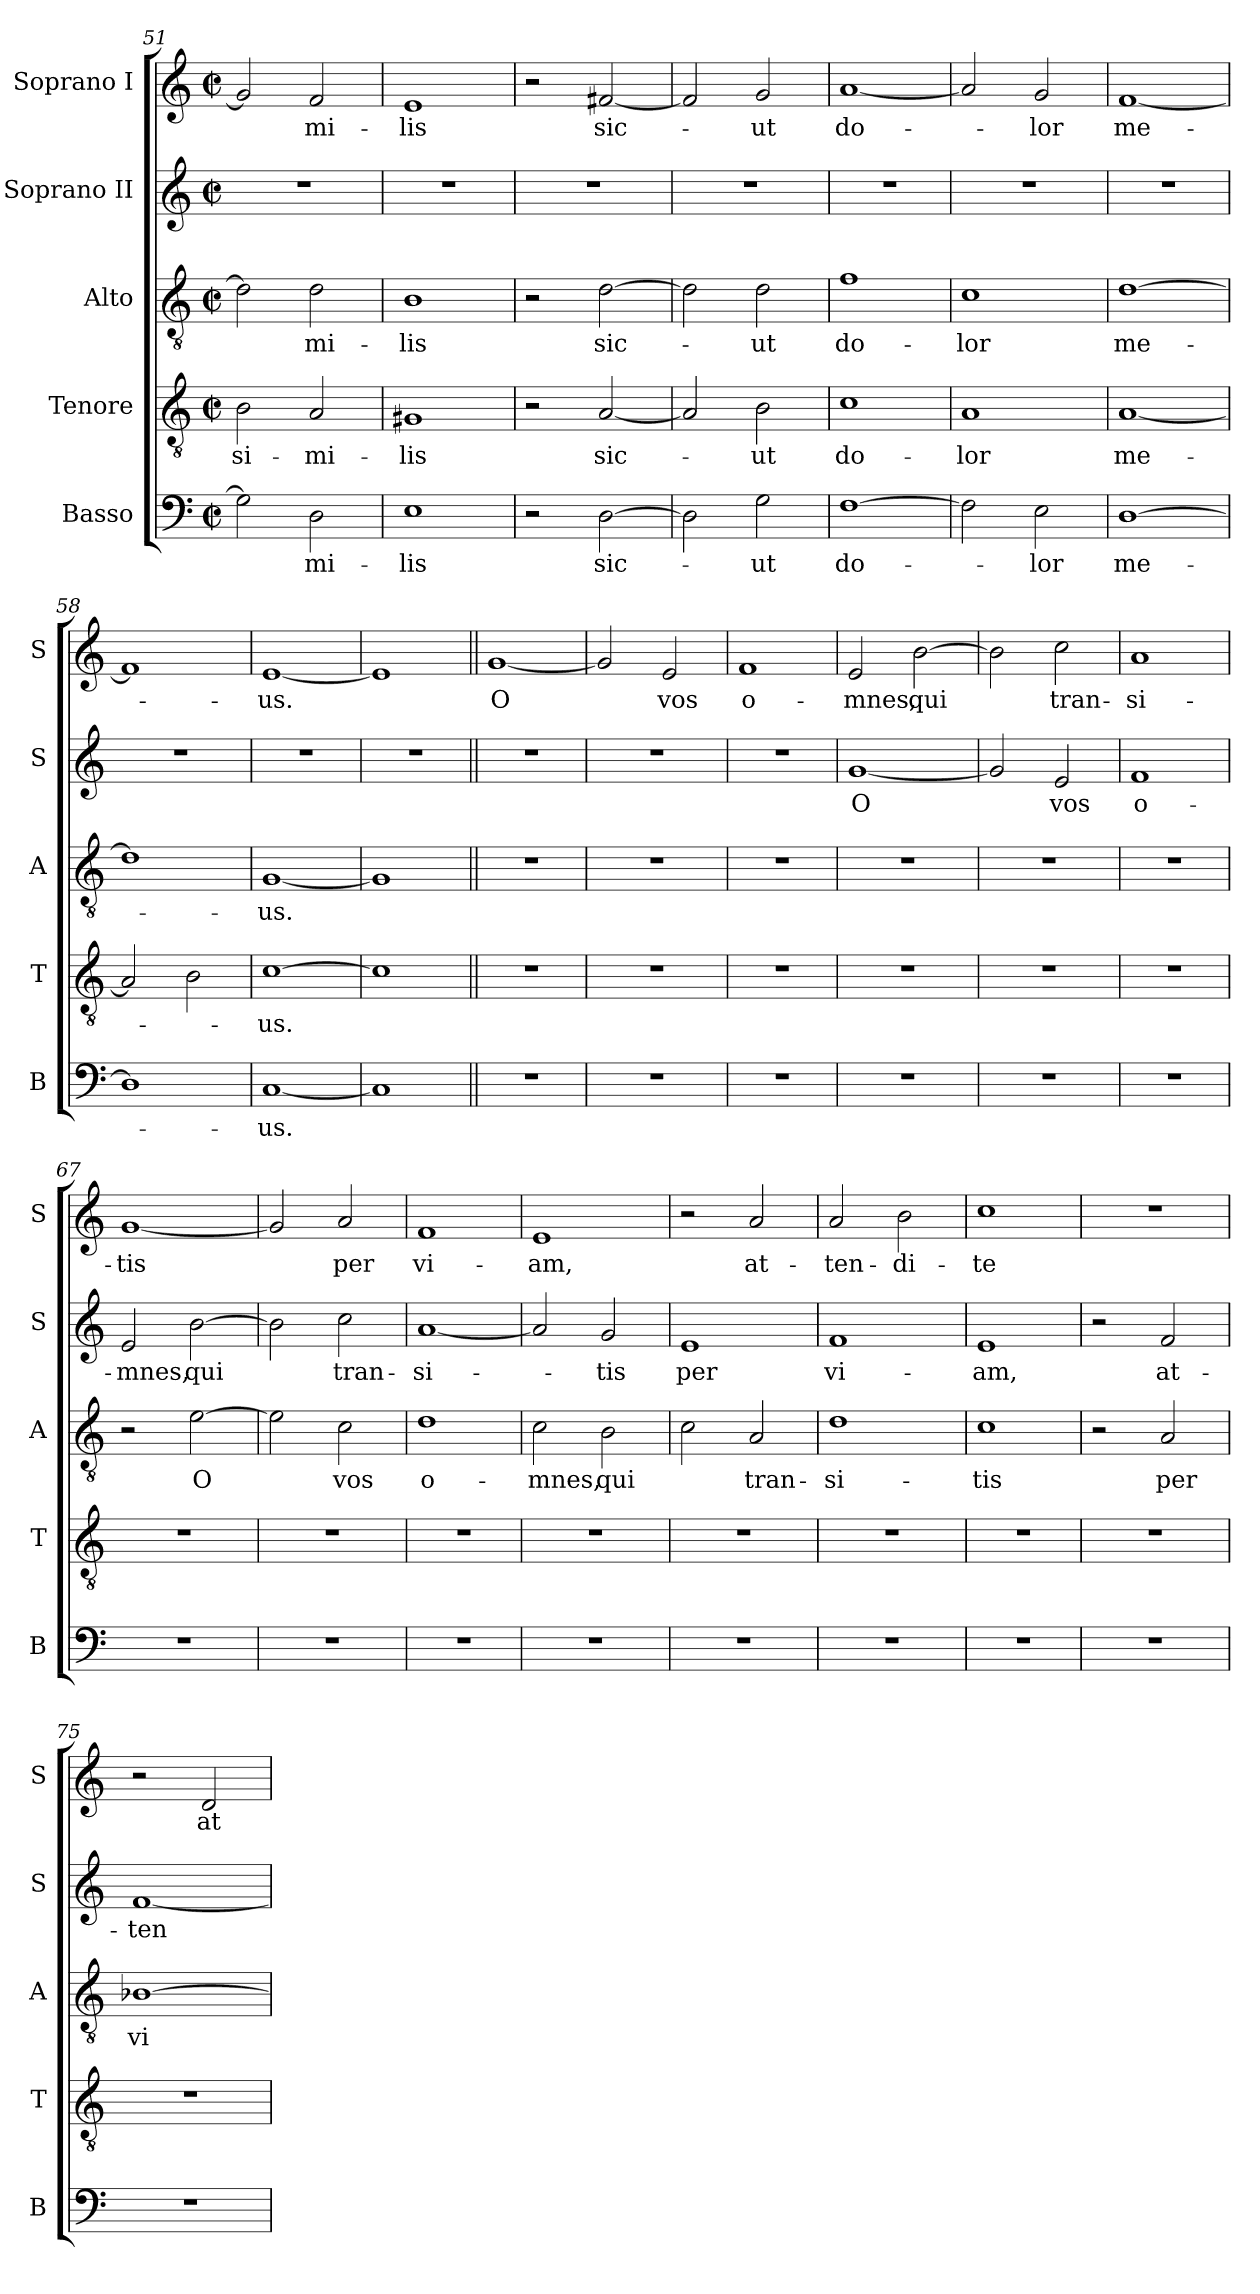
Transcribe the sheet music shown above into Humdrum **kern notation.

**kern	**text	**kern	**text	**kern	**text	**kern	**text	**kern	**text
*part5	*part5	*part4	*part4	*part3	*part3	*part2	*part2	*part1	*part1
*staff5	*staff5	*staff4	*staff4	*staff3	*staff3	*staff2	*staff2	*staff1	*staff1
*I"Basso	*	*I"Tenore	*	*I"Alto	*	*I"Soprano II	*	*I"Soprano I	*
*I'B	*	*I'T	*	*I'A	*	*I'S	*	*I'S	*
*clefF4	*	*clefGv2	*	*clefGv2	*	*clefG2	*	*clefG2	*
*k[]	*	*k[]	*	*k[]	*	*k[]	*	*k[]	*
*M2/2	*	*M2/2	*	*M2/2	*	*M2/2	*	*M2/2	*
*met(c|)	*	*met(c|)	*	*met(c|)	*	*met(c|)	*	*met(c|)	*
=51	=51	=51	=51	=51	=51	=51	=51	=51	=51
2G\]	.	2B\	si-	2d\]	.	1r	.	2g/]	.
2D\	-mi-	2A/	-mi-	2d\	-mi-	.	.	2f/	-mi-
=52	=52	=52	=52	=52	=52	=52	=52	=52	=52
1E	-lis	1G#X	-lis	1B	-lis	1r	.	1e	-lis
=53	=53	=53	=53	=53	=53	=53	=53	=53	=53
2r	.	2r	.	2r	.	1r	.	2r	.
[2D\	sic-	[2A/	sic-	[2d\	sic-	.	.	[2f#X/	sic-
=54	=54	=54	=54	=54	=54	=54	=54	=54	=54
2D\]	.	2A/]	.	2d\]	.	1r	.	2f#/]	.
2G\	-ut	2B\	-ut	2d\	-ut	.	.	2g/	-ut
=55	=55	=55	=55	=55	=55	=55	=55	=55	=55
[1F	do-	1c	do-	1f	do-	1r	.	[1a	do-
=56	=56	=56	=56	=56	=56	=56	=56	=56	=56
2F\]	.	1A	-lor	1c	-lor	1r	.	2a/]	.
2E\	-lor	.	.	.	.	.	.	2g/	-lor
=57	=57	=57	=57	=57	=57	=57	=57	=57	=57
[1D	me-	[1A	me-	[1d	me-	1r	.	[1f	me-
=58	=58	=58	=58	=58	=58	=58	=58	=58	=58
1D]	.	2A/]	.	1d]	.	1r	.	1f]	.
.	.	2B\	.	.	.	.	.	.	.
=59	=59	=59	=59	=59	=59	=59	=59	=59	=59
[1C	-us.	[1c	-us.	[1G	-us.	1r	.	[1e	-us.
=60	=60	=60	=60	=60	=60	=60	=60	=60	=60
1C]	.	1c]	.	1G]	.	1r	.	1e]	.
=61||	=61||	=61||	=61||	=61||	=61||	=61||	=61||	=61||	=61||
1r	.	1r	.	1r	.	1r	.	[1g	O
=62	=62	=62	=62	=62	=62	=62	=62	=62	=62
1r	.	1r	.	1r	.	1r	.	2g/]	.
.	.	.	.	.	.	.	.	2e/	vos
=63	=63	=63	=63	=63	=63	=63	=63	=63	=63
1r	.	1r	.	1r	.	1r	.	1f	o-
=64	=64	=64	=64	=64	=64	=64	=64	=64	=64
1r	.	1r	.	1r	.	[1g	O	2e/	-mnes,
.	.	.	.	.	.	.	.	[2b\	qui
=65	=65	=65	=65	=65	=65	=65	=65	=65	=65
1r	.	1r	.	1r	.	2g/]	.	2b\]	.
.	.	.	.	.	.	2e/	vos	2cc\	tran-
=66	=66	=66	=66	=66	=66	=66	=66	=66	=66
1r	.	1r	.	1r	.	1f	o-	1a	-si-
=67	=67	=67	=67	=67	=67	=67	=67	=67	=67
1r	.	1r	.	2r	.	2e/	-mnes,	[1g	-tis
.	.	.	.	[2e\	O	[2b\	qui	.	.
=68	=68	=68	=68	=68	=68	=68	=68	=68	=68
1r	.	1r	.	2e\]	.	2b\]	.	2g/]	.
.	.	.	.	2c\	vos	2cc\	tran-	2a/	per
=69	=69	=69	=69	=69	=69	=69	=69	=69	=69
1r	.	1r	.	1d	o-	[1a	-si-	1f	vi-
=70	=70	=70	=70	=70	=70	=70	=70	=70	=70
1r	.	1r	.	2c\	-mnes,	2a/]	.	1e	-am,
.	.	.	.	2B\	qui	2g/	-tis	.	.
=71	=71	=71	=71	=71	=71	=71	=71	=71	=71
1r	.	1r	.	2c\	.	1e	per	2r	.
.	.	.	.	2A/	tran-	.	.	2a/	at-
=72	=72	=72	=72	=72	=72	=72	=72	=72	=72
1r	.	1r	.	1d	-si-	1f	vi-	2a/	-ten-
.	.	.	.	.	.	.	.	2b\	-di-
=73	=73	=73	=73	=73	=73	=73	=73	=73	=73
1r	.	1r	.	1c	-tis	1e	-am,	1cc	-te
=74	=74	=74	=74	=74	=74	=74	=74	=74	=74
1r	.	1r	.	2r	.	2r	.	1r	.
.	.	.	.	2A/	per	2f/	at-	.	.
=75	=75	=75	=75	=75	=75	=75	=75	=75	=75
1r	.	1r	.	[1B-X	vi-	[1f	-ten-	2r	.
.	.	.	.	.	.	.	.	2d/	at-
=	=	=	=	=	=	=	=	=	=
*-	*-	*-	*-	*-	*-	*-	*-	*-	*-
